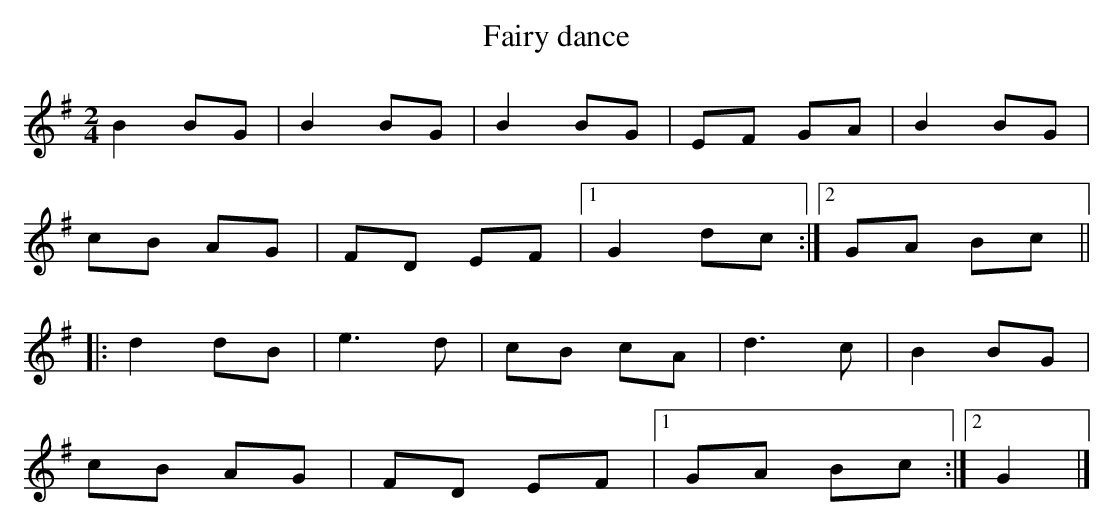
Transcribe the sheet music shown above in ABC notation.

X:1
T:Fairy dance
L:1/8
M:2/4
K:G major
B2 BG|B2 BG|B2 BG|EF GA|B2 BG|
cB AG|FD EF|1 G2dc :|2 GA Bc||
|:d2 dB|e3d|cB cA|d3c|B2BG|
cB AG|FD EF|1 GA Bc :|2 G2 |]
